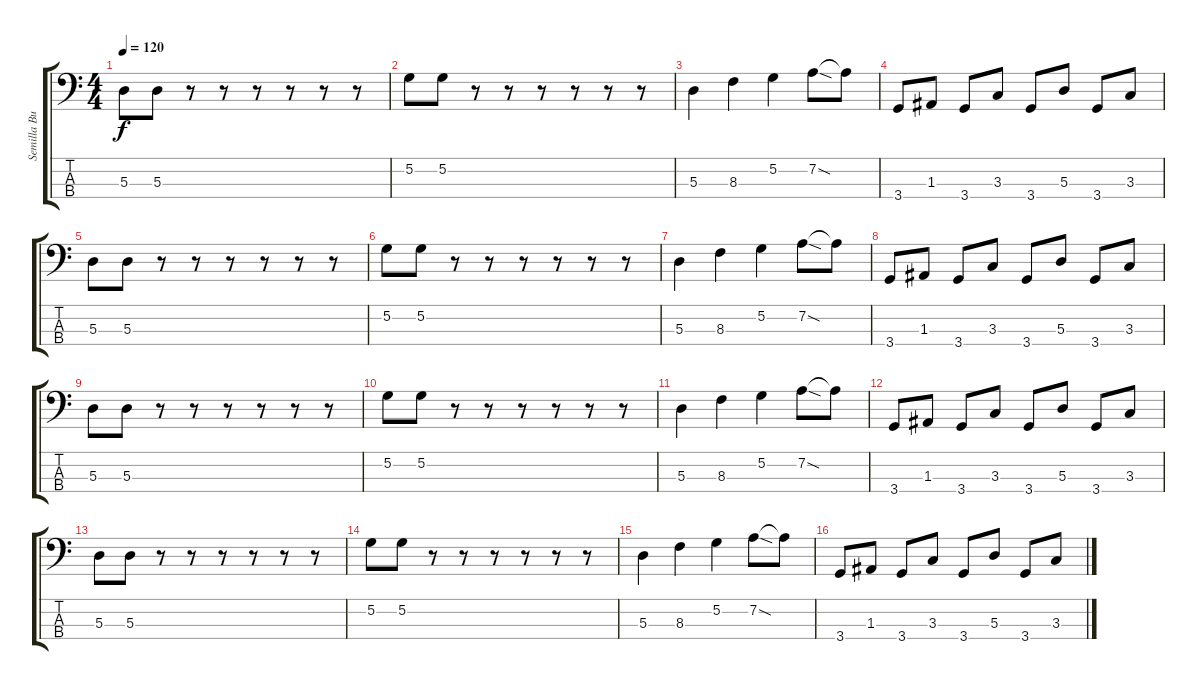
\track ("Semilla Bucciarelli" "Semilla Bu") {instrument electricbassfinger}
\staff {score tabs}
\tuning (G2 D2 A1 E1) {hide}
\ts (4 4)
\tempo 120
\clef f4
\ks c
5.3.8{dy f} 5.3.8 r.8 r.8 r.8 r.8 r.8 r.8 |
5.2.8 5.2.8 r.8 r.8 r.8 r.8 r.8 r.8 |
5.3.4 8.3.4 5.2.4 7.2{sod}.8 7.2{t}.8 |
3.4.8 1.3.8 3.4.8 3.3.8 3.4.8 5.3.8 3.4.8 3.3.8 |
5.3.8 5.3.8 r.8 r.8 r.8 r.8 r.8 r.8 |
5.2.8 5.2.8 r.8 r.8 r.8 r.8 r.8 r.8 |
5.3.4 8.3.4 5.2.4 7.2{sod}.8 7.2{t}.8 |
3.4.8 1.3.8 3.4.8 3.3.8 3.4.8 5.3.8 3.4.8 3.3.8 |
5.3.8 5.3.8 r.8 r.8 r.8 r.8 r.8 r.8 |
5.2.8 5.2.8 r.8 r.8 r.8 r.8 r.8 r.8 |
5.3.4 8.3.4 5.2.4 7.2{sod}.8 7.2{t}.8 |
3.4.8 1.3.8 3.4.8 3.3.8 3.4.8 5.3.8 3.4.8 3.3.8 |
5.3.8 5.3.8 r.8 r.8 r.8 r.8 r.8 r.8 |
5.2.8 5.2.8 r.8 r.8 r.8 r.8 r.8 r.8 |
5.3.4 8.3.4 5.2.4 7.2{sod}.8 7.2{t}.8 |
3.4.8 1.3.8 3.4.8 3.3.8 3.4.8 5.3.8 3.4.8 3.3.8
